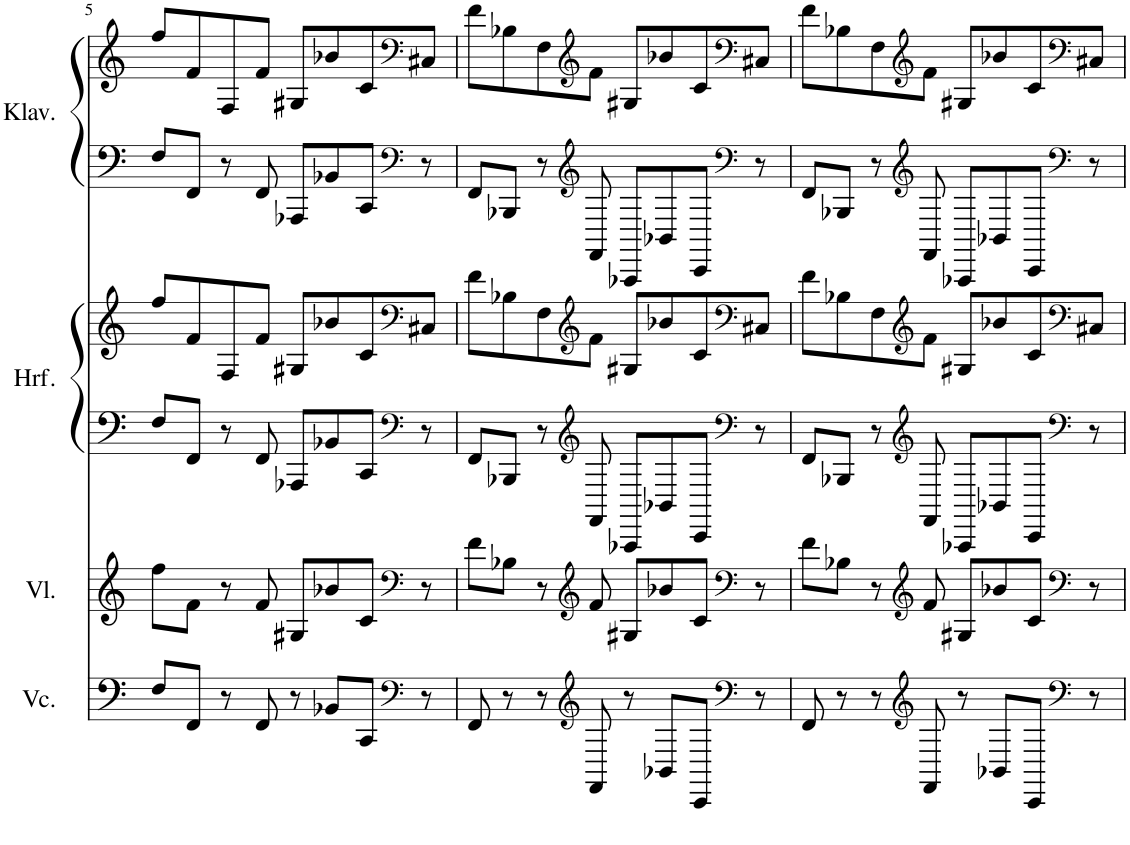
**kern	**kern	**kern	**kern	**kern	**kern
*part4	*part3	*part2	*part2	*part1	*part1
*staff6	*staff5	*staff4	*staff3	*staff2	*staff1
*I"Violoncello	*I"Violine	*I"Harfe	*	*I"Klavier	*
*I'Vc.	*I'Vl.	*I'Hrf.	*	*I'Klav.	*
!!LO:PB:g=z
*clefF4	*clefG2	*clefF4	*clefG2	*clefF4	*clefG2
*k[]	*k[]	*k[]	*k[]	*k[]	*k[]
*M4/4	*M4/4	*M4/4	*M4/4	*M4/4	*M4/4
=5	=5	=5	=5	=5	=5
8F/L	8ff\L	8F/L	8ff/L	8F/L	8ff/L
8FF/J	8f\J	8FF/J	8f/	8FF/J	8f/
8r	8r	8r	8F/	8r	8F/
8FF/	8f/	8FF/	8f/J	8FF/	8f/J
8r	8G#X/L	8AAA-X/L	8G#X/L	8AAA-X/L	8G#X/L
8BB-X/L	8b-X/	8BB-X/	8b-X/	8BB-X/	8b-X/
8CC/J	8c/J	8CC/J	8c/	8CC/J	8c/
*clefF4	*clefF4	*clefF4	*clefF4	*clefF4	*clefF4
8r	8r	8r	8C#X/J	8r	8C#X/J
=6	=6	=6	=6	=6	=6
8FF/	8f\L	8FF/L	8f\L	8FF/L	8f\L
8r	8B-X\J	8BBB-X/J	8B-X\	8BBB-X/J	8B-X\
8r	8r	8r	8F\	8r	8F\
*clefG2	*clefG2	*clefG2	*clefG2	*clefG2	*clefG2
8FF/	8f/	8FF/	8f\J	8FF/	8f\J
8r	8G#X/L	8AAA-X/L	8G#X/L	8AAA-X/L	8G#X/L
8BB-X/L	8b-X/	8BB-X/	8b-X/	8BB-X/	8b-X/
8CC/J	8c/J	8CC/J	8c/	8CC/J	8c/
*clefF4	*clefF4	*clefF4	*clefF4	*clefF4	*clefF4
8r	8r	8r	8C#X/J	8r	8C#X/J
=7	=7	=7	=7	=7	=7
8FF/	8f\L	8FF/L	8f\L	8FF/L	8f\L
8r	8B-X\J	8BBB-X/J	8B-X\	8BBB-X/J	8B-X\
8r	8r	8r	8F\	8r	8F\
*clefG2	*clefG2	*clefG2	*clefG2	*clefG2	*clefG2
8FF/	8f/	8FF/	8f\J	8FF/	8f\J
8r	8G#X/L	8AAA-X/L	8G#X/L	8AAA-X/L	8G#X/L
8BB-X/L	8b-X/	8BB-X/	8b-X/	8BB-X/	8b-X/
8CC/J	8c/J	8CC/J	8c/	8CC/J	8c/
*clefF4	*clefF4	*clefF4	*clefF4	*clefF4	*clefF4
8r	8r	8r	8C#X/J	8r	8C#X/J
=	=	=	=	=	=
*-	*-	*-	*-	*-	*-
